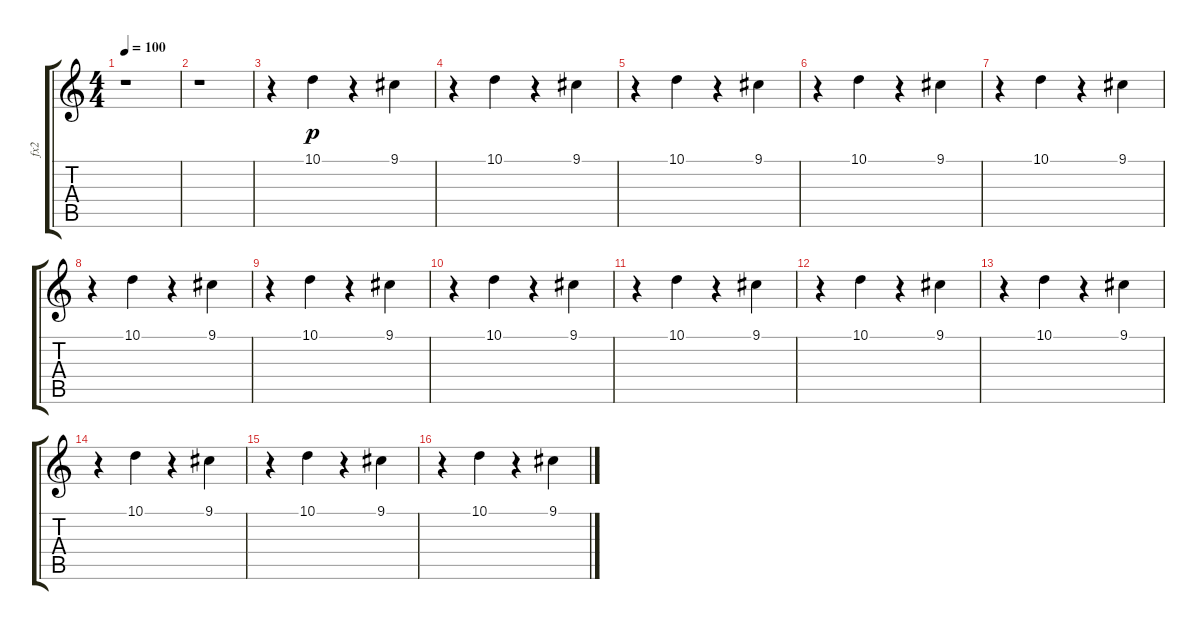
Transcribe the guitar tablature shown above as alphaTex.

\track ("fx2" "fx2") {instrument recorder}
\staff {score tabs}
\tuning (E4 B3 G3 D3 A2 E2) {hide}
\ts (4 4)
\tempo 100
\clef g2
\ks c
r.1{dy p} |
r.1 |
r.4 10.1.4 r.4 9.1.4 |
r.4 10.1.4 r.4 9.1.4 |
r.4 10.1.4 r.4 9.1.4 |
r.4 10.1.4 r.4 9.1.4 |
r.4 10.1.4 r.4 9.1.4 |
r.4 10.1.4 r.4 9.1.4 |
r.4 10.1.4 r.4 9.1.4 |
r.4 10.1.4 r.4 9.1.4 |
r.4 10.1.4 r.4 9.1.4 |
r.4 10.1.4 r.4 9.1.4 |
r.4 10.1.4 r.4 9.1.4 |
r.4 10.1.4 r.4 9.1.4 |
r.4 10.1.4 r.4 9.1.4 |
r.4 10.1.4 r.4 9.1.4
